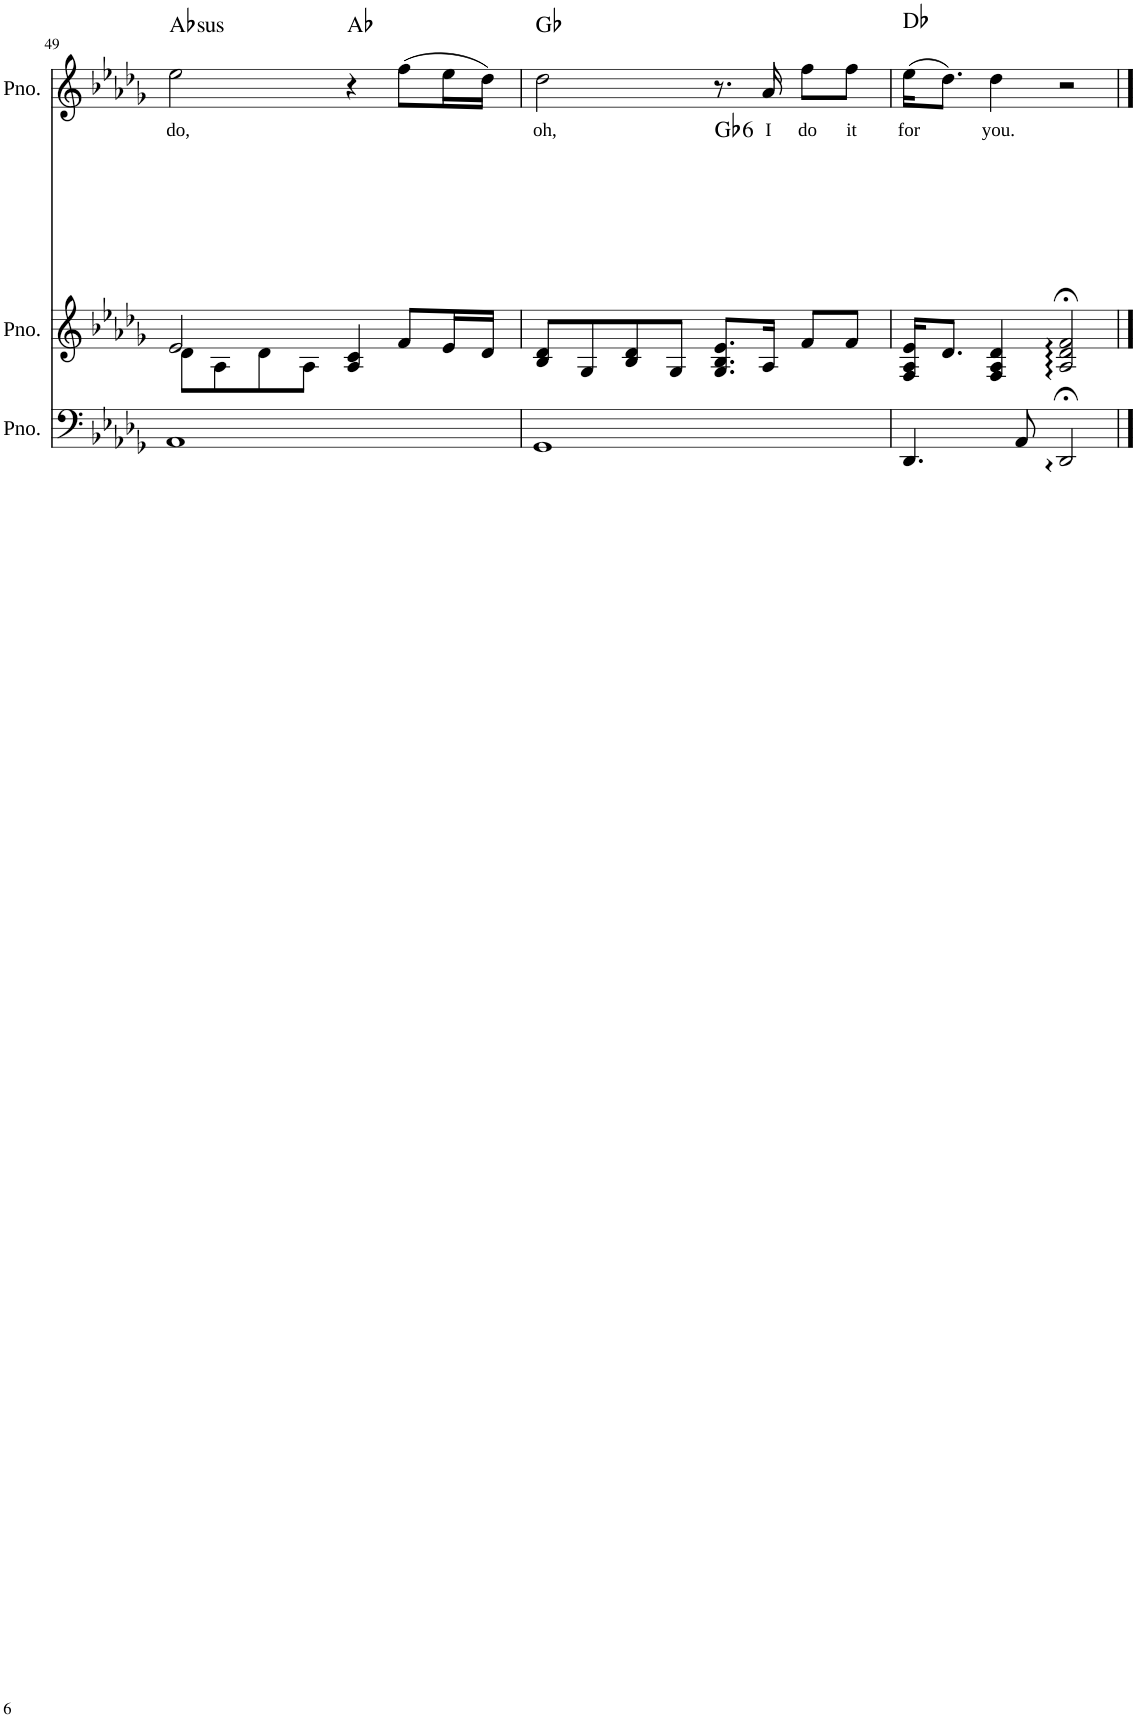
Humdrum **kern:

**kern	**kern	**kern	**text	**harte
*part3	*part2	*part1	*part1	*part1
*staff3	*staff2	*staff1	*staff1	*
*I"Piano	*I"Piano	*I"Piano	*	*
*I'Pno.	*I'Pno.	*I'Pno.	*	*
!!LO:PB:g=z
*clefF4	*clefG2	*clefG2	*	*
*k[b-e-a-d-g-]	*k[b-e-a-d-g-]	*k[b-e-a-d-g-]	*	*
*M4/4	*M4/4	*M4/4	*	*
=49	=49	=49	=49	=49
*	*^	*	*	*
!	!	!	!	!LO:LY:b	!LO:H:kt=sus
1AA-	2e-/	8d-\L	2ee-\	do,	Ab:sus4
.	.	8A-\	.	.	.
.	.	8d-\	.	.	.
.	.	8A-\J	.	.	.
.	4A-/ 4c/	2ryy	4r	.	Ab:maj
.	8f/L	.	(8ff\L	.	.
.	16e-/L	.	16ee-\L	.	.
.	16d-/JJ	.	16dd-\JJ)	.	.
*	*v	*v	*	*	*
=50	=50	=50	=50	=50
!	!	!	!LO:LY:b	!
1GG-	8B-/ 8d-/L	2dd-\	oh,	Gb:maj
.	8G-/	.	.	.
.	8B-/ 8d-/	.	.	.
.	8G-/J	.	.	.
.	8.G-/ 8.B-/ 8.e-/L	8.r	.	.
!	!	!	!LO:LY:b	!
.	16A-/Jk	16a-/	I	.
!	!	!	!LO:LY:b	!
.	8f/L	8ff\L	do	.
!	!	!	!LO:LY:b	!
.	8f/J	8ff\J	it	.
=51	=51	=51	=51	=51
!	!	!	!LO:LY:b	!
4.DD-/	16F/ 16A-/ 16e-/KL	(16ee-\KL	for	Db:maj
.	8.d-/J	8.dd-\J)	.	.
!	!	!	!LO:LY:b	!
.	4F/ 4A-/ 4d-/	4dd-\	you.	.
8AA-/	.	.	.	.
2DD-;</	2A-/;< 2d-/;< 2f/;<	2r	.	.
==	==	==	==	==
*-	*-	*-	*-	*-
